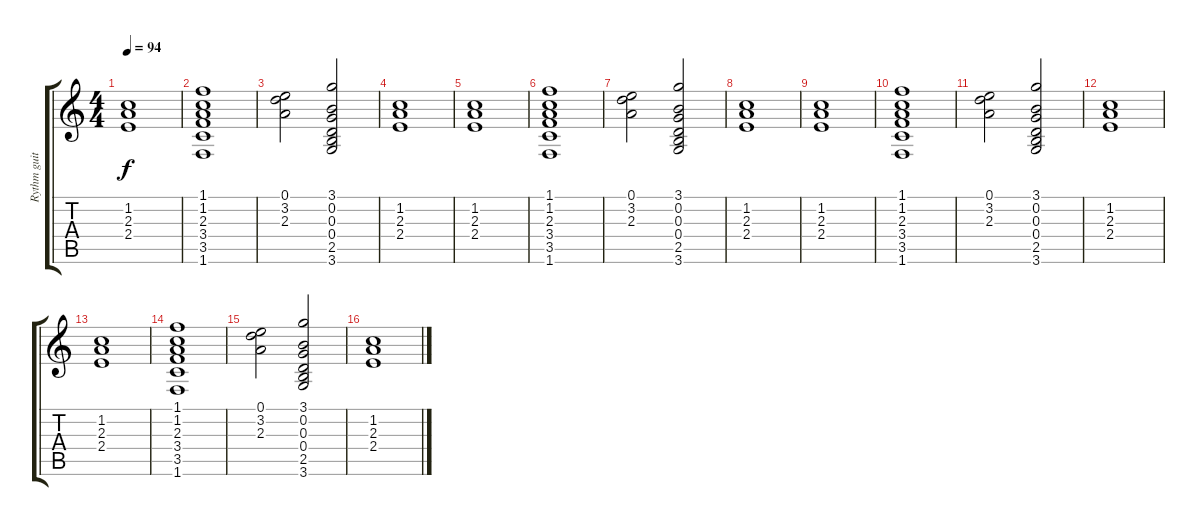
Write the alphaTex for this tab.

\track ("Rythm guitar" "Rythm guit") {instrument acousticguitarnylon}
\staff {score tabs}
\tuning (E4 B3 G3 D3 A2 E2) {hide}
\ts (4 4)
\tempo 94
\clef g2
\ks c
(1.2 2.3 2.4).1{dy f} |
(1.1 1.2 2.3 3.4 3.5 1.6).1 |
(0.1 3.2 2.3).2 (3.1 0.2 0.3 0.4 2.5 3.6).2 |
(1.2 2.3 2.4).1 |
(1.2 2.3 2.4).1 |
(1.1 1.2 2.3 3.4 3.5 1.6).1 |
(0.1 3.2 2.3).2 (3.1 0.2 0.3 0.4 2.5 3.6).2 |
(1.2 2.3 2.4).1 |
(1.2 2.3 2.4).1 |
(1.1 1.2 2.3 3.4 3.5 1.6).1 |
(0.1 3.2 2.3).2 (3.1 0.2 0.3 0.4 2.5 3.6).2 |
(1.2 2.3 2.4).1 |
(1.2 2.3 2.4).1 |
(1.1 1.2 2.3 3.4 3.5 1.6).1 |
(0.1 3.2 2.3).2 (3.1 0.2 0.3 0.4 2.5 3.6).2 |
(1.2 2.3 2.4).1
